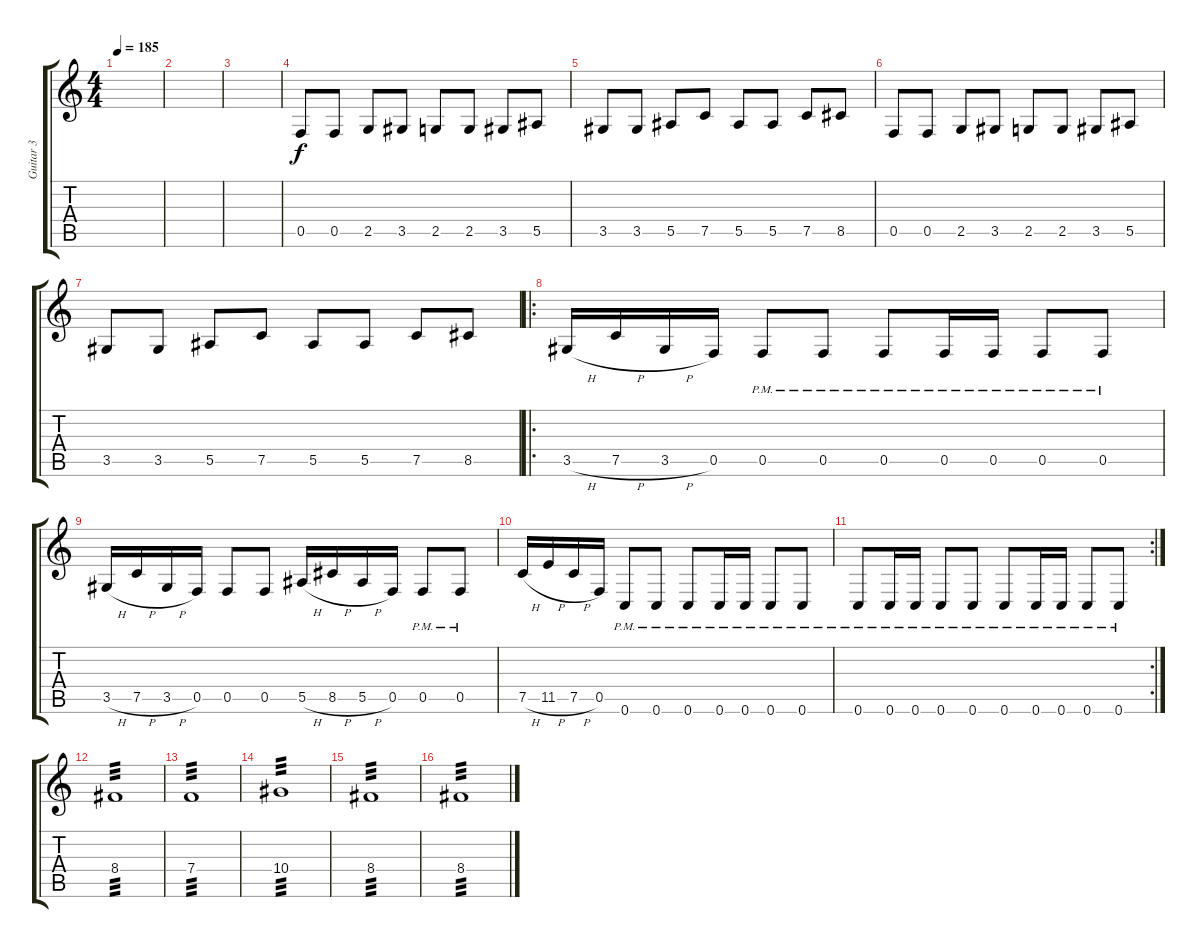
\track ("Guitar 3" "Guitar 3") {instrument distortionguitar}
\staff {score tabs}
\tuning (C4 G3 Eb3 Bb2 F2 C2) {hide}
\ts (4 4)
\tempo 185
\clef g2
\ks c
|
|
|
0.5.8 0.5.8 2.5.8 3.5.8 2.5.8 2.5.8 3.5.8 5.5.8 |
3.5.8 3.5.8 5.5.8 7.5.8 5.5.8 5.5.8 7.5.8 8.5.8 |
0.5.8 0.5.8 2.5.8 3.5.8 2.5.8 2.5.8 3.5.8 5.5.8 |
3.5.8 3.5.8 5.5.8 7.5.8 5.5.8 5.5.8 7.5.8 8.5.8 |
\ro
3.5{h}.16 7.5{h}.16 3.5{h}.16 0.5.16 0.5{pm}.8 0.5{pm}.8 0.5{pm}.8 0.5{pm}.16 0.5{pm}.16 0.5{pm}.8 0.5{pm}.8 |
3.5{h}.16 7.5{h}.16 3.5{h}.16 0.5.16 0.5.8 0.5.8 5.5{h}.16 8.5{h}.16 5.5{h}.16 0.5.16 0.5{pm}.8 0.5{pm}.8 |
7.5{h}.16 11.5{h}.16 7.5{h}.16 0.5.16 0.6{pm}.8 0.6{pm}.8 0.6{pm}.8 0.6{pm}.16 0.6{pm}.16 0.6{pm}.8 0.6{pm}.8 |
\rc 2
0.6{pm}.8 0.6{pm}.16 0.6{pm}.16 0.6{pm}.8 0.6{pm}.8 0.6{pm}.8 0.6{pm}.16 0.6{pm}.16 0.6{pm}.8 0.6{pm}.8 |
8.4.1{tp 3} |
7.4.1{tp 3} |
10.4.1{tp 3} |
8.4.1{tp 3} |
8.4.1{tp 3}
